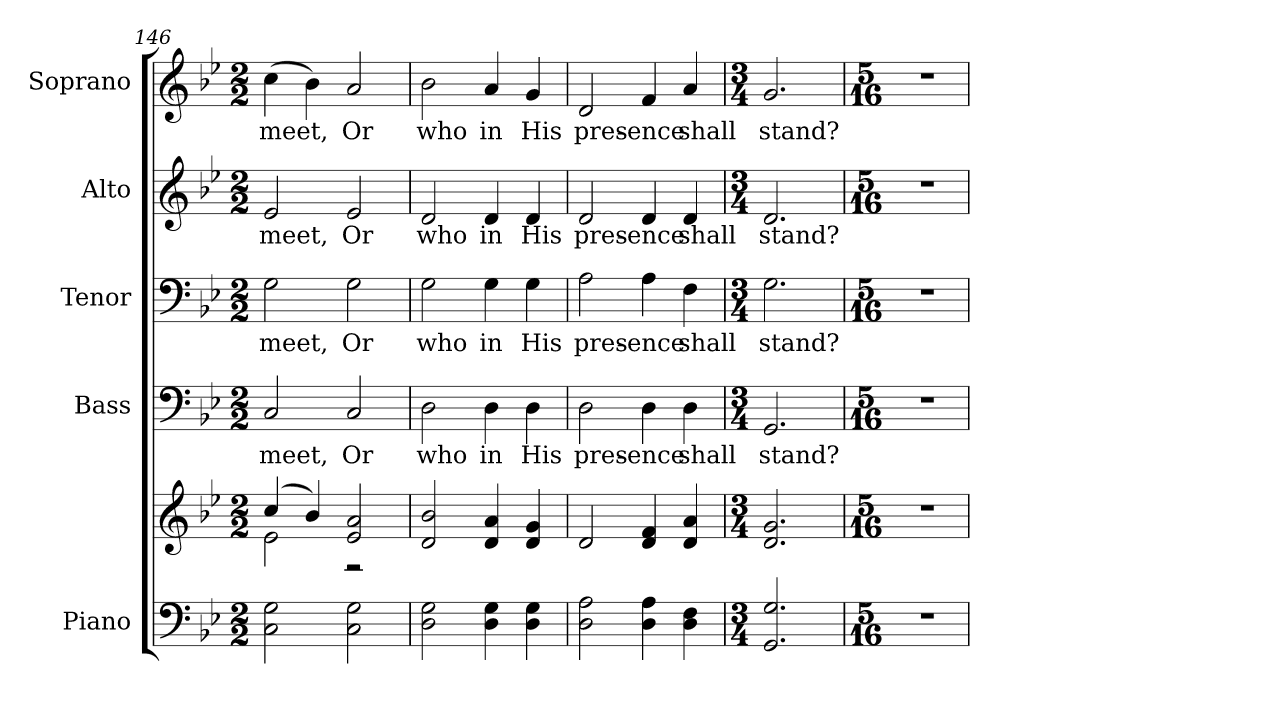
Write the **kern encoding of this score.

**kern	**kern	**kern	**text	**kern	**text	**kern	**text	**kern	**text
*part5	*part5	*part4	*part4	*part3	*part3	*part2	*part2	*part1	*part1
*staff6	*staff5	*staff4	*staff4	*staff3	*staff3	*staff2	*staff2	*staff1	*staff1
*I"Piano	*	*I"Bass	*	*I"Tenor	*	*I"Alto	*	*I"Soprano	*
*I'Pno.	*	*I'B.	*	*I'T.	*	*I'A.	*	*I'S.	*
*clefF4	*clefG2	*clefF4	*	*clefF4	*	*clefG2	*	*clefG2	*
*k[b-e-]	*k[b-e-]	*k[b-e-]	*	*k[b-e-]	*	*k[b-e-]	*	*k[b-e-]	*
*B-:	*B-:	*B-:	*	*B-:	*	*B-:	*	*B-:	*
*M2/2	*M2/2	*M2/2	*	*M2/2	*	*M2/2	*	*M2/2	*
=146	=146	=146	=146	=146	=146	=146	=146	=146	=146
*	*^	*	*	*	*	*	*	*	*
!	!	!	!	!LO:LY:b:color=#000000	!	!	!	!	!	!
!	!	!	!	!	!	!LO:LY:b:color=#000000	!	!	!	!
!	!	!	!	!	!	!	!	!LO:LY:b:color=#000000	!	!
!	!	!	!	!	!	!	!	!	!	!LO:LY:b:color=#000000
2Ci\ 2Gi	(4cci/	2e-i\	2Ci/	meet,	2Gi\	meet,	2e-i/	meet,	(4cci\	meet,
.	4b-i/)	.	.	.	.	.	.	.	4b-i\)	.
!	!	!	!	!LO:LY:b:color=#000000	!	!	!	!	!	!
!	!	!	!	!	!	!LO:LY:b:color=#000000	!	!	!	!
!	!	!	!	!	!	!	!	!LO:LY:b:color=#000000	!	!
!	!	!	!	!	!	!	!	!	!	!LO:LY:b:color=#000000
2Ci\ 2Gi	2e-i/ 2ai	2r	2Ci/	Or	2Gi\	Or	2e-i/	Or	2ai/	Or
*	*v	*v	*	*	*	*	*	*	*	*
!!LO:PB:g=z
=147	=147	=147	=147	=147	=147	=147	=147	=147	=147
*	*^	*	*	*	*	*	*	*	*
!	!	!	!	!LO:LY:b:color=#000000	!	!	!	!	!	!
*	*v	*v	*	*	*	*	*	*	*	*
*	*^	*	*	*	*	*	*	*	*
!	!	!	!	!	!	!LO:LY:b:color=#000000	!	!	!	!
*	*v	*v	*	*	*	*	*	*	*	*
*	*^	*	*	*	*	*	*	*	*
!	!	!	!	!	!	!	!	!LO:LY:b:color=#000000	!	!
*	*v	*v	*	*	*	*	*	*	*	*
*	*^	*	*	*	*	*	*	*	*
!	!	!	!	!	!	!	!	!	!	!LO:LY:b:color=#000000
*	*v	*v	*	*	*	*	*	*	*	*
2Di\ 2Gi	2di/ 2b-i	2Di\	who	2Gi\	who	2di/	who	2b-i\	who
!	!	!	!LO:LY:b:color=#000000	!	!	!	!	!	!
!	!	!	!	!	!LO:LY:b:color=#000000	!	!	!	!
!	!	!	!	!	!	!	!LO:LY:b:color=#000000	!	!
!	!	!	!	!	!	!	!	!	!LO:LY:b:color=#000000
4Di\ 4Gi	4di/ 4ai	4Di\	in	4Gi\	in	4di/	in	4ai/	in
!	!	!	!LO:LY:b:color=#000000	!	!	!	!	!	!
!	!	!	!	!	!LO:LY:b:color=#000000	!	!	!	!
!	!	!	!	!	!	!	!LO:LY:b:color=#000000	!	!
!	!	!	!	!	!	!	!	!	!LO:LY:b:color=#000000
4Di\ 4Gi	4di/ 4gi	4Di\	His	4Gi\	His	4di/	His	4gi/	His
=148	=148	=148	=148	=148	=148	=148	=148	=148	=148
!	!	!	!LO:LY:b:color=#000000	!	!	!	!	!	!
!	!	!	!	!	!LO:LY:b:color=#000000	!	!	!	!
!	!	!	!	!	!	!	!LO:LY:b:color=#000000	!	!
!	!	!	!	!	!	!	!	!	!LO:LY:b:color=#000000
2Di\ 2Ai	2di/	2Di\	pres-	2Ai\	pres-	2di/	pres-	2di/	pres-
!	!	!	!LO:LY:b:color=#000000	!	!	!	!	!	!
!	!	!	!	!	!LO:LY:b:color=#000000	!	!	!	!
!	!	!	!	!	!	!	!LO:LY:b:color=#000000	!	!
!	!	!	!	!	!	!	!	!	!LO:LY:b:color=#000000
4Di\ 4Ai	4di/ 4fi	4Di\	-ence	4Ai\	-ence	4di/	-ence	4fi/	-ence
!	!	!	!LO:LY:b:color=#000000	!	!	!	!	!	!
!	!	!	!	!	!LO:LY:b:color=#000000	!	!	!	!
!	!	!	!	!	!	!	!LO:LY:b:color=#000000	!	!
!	!	!	!	!	!	!	!	!	!LO:LY:b:color=#000000
4Di\ 4Fi	4di/ 4ai	4Di\	shall	4Fi\	shall	4di/	shall	4ai/	shall
!!LO:LB:g=z
=149	=149	=149	=149	=149	=149	=149	=149	=149	=149
*M3/4	*M3/4	*M3/4	*	*M3/4	*	*M3/4	*	*M3/4	*
!	!	!	!LO:LY:b:color=#000000	!	!	!	!	!	!
!	!	!	!	!	!LO:LY:b:color=#000000	!	!	!	!
!	!	!	!	!	!	!	!LO:LY:b:color=#000000	!	!
!	!	!	!	!	!	!	!	!	!LO:LY:b:color=#000000
2.GGi/ 2.Gi	2.di/ 2.gi	2.GGi/	stand?	2.Gi\	stand?	2.di/	stand?	2.gi/	stand?
=150	=150	=150	=150	=150	=150	=150	=150	=150	=150
*M5/16	*M5/16	*M5/16	*	*M5/16	*	*M5/16	*	*M5/16	*
!LO:N:vis=1	!LO:N:vis=1	!LO:N:vis=1	!	!LO:N:vis=1	!	!LO:N:vis=1	!	!LO:N:vis=1	!
16%5r	16%5r	16%5r	.	16%5r	.	16%5r	.	16%5r	.
=	=	=	=	=	=	=	=	=	=
*-	*-	*-	*-	*-	*-	*-	*-	*-	*-
